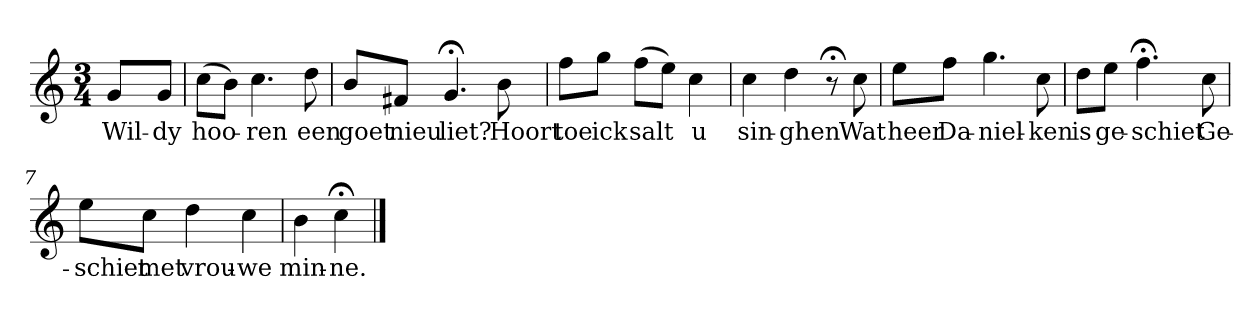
**kern	**text
*part1	*part1
*staff1	*staff1
*k[]	*
*C:	*
*M3/4	*
*MM120	*
=	=
8gL	Wil-
8gJ	-dy
=1	=1
(8ccL	hoo-
8bJ)	.
4.cc	-ren
8dd	een
=2	=2
8bL	goet
8f#XJ	nieu
4.g;<	liet?
8b	Hoort
=3	=3
8ffL	toe
8ggJ	ick
(8ffL	salt
8eeJ)	.
4cc	u
=4	=4
4cc	sin-
4dd	-ghen
8r;<	.
8cc	Wat
=5	=5
8eeL	heer
8ffJ	Da-
4.gg	-niel-
8cc	-ken
=6	=6
8ddL	is
8eeJ	ge-
4.ff;<	-schiet
8cc	Ge-
=7	=7
8eeL	-schiet
8ccJ	met
4dd	vrou-
4cc	-we
=8	=8
4b	min-
4cc;<	-ne.
==	==
*-	*-
